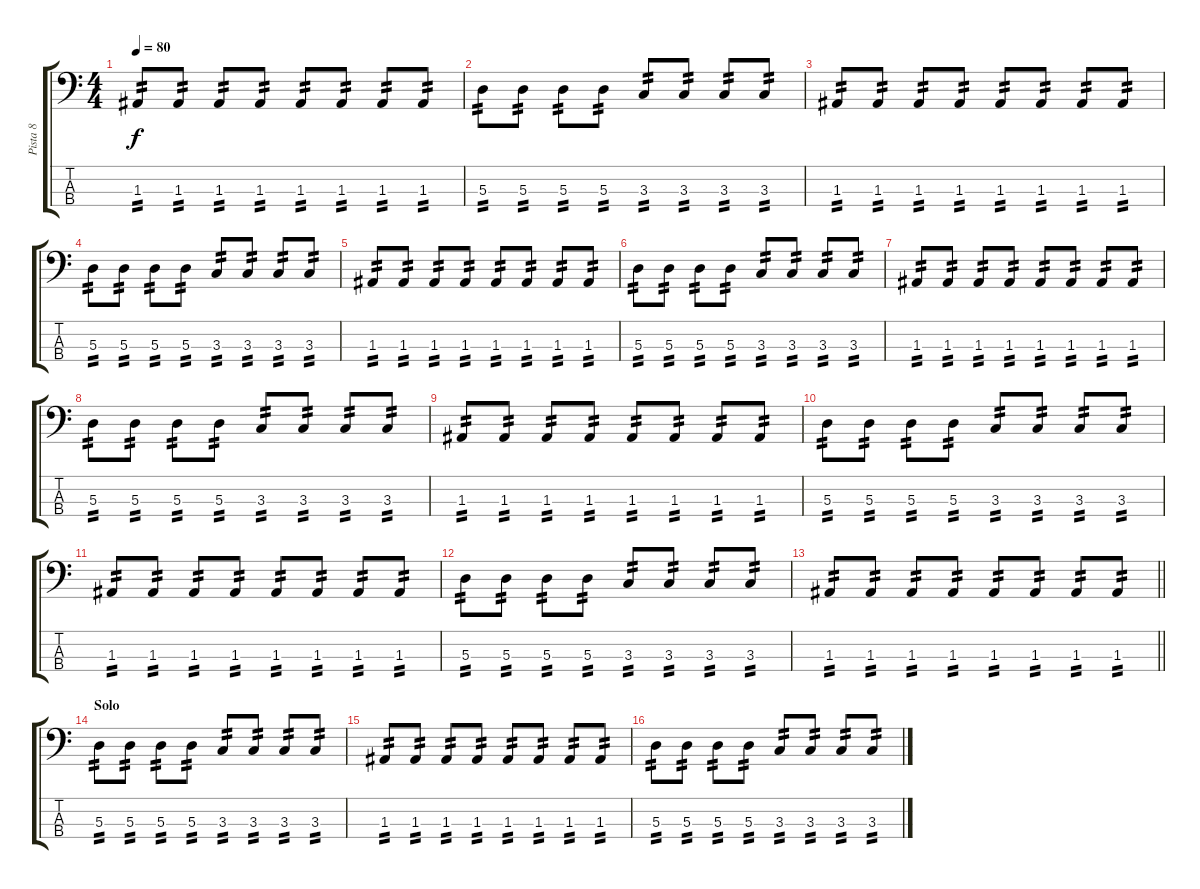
\track ("Pista 8" "Pista 8") {instrument electricbasspick}
\staff {score tabs}
\tuning (G2 D2 A1 E1) {hide}
\ts (4 4)
\tempo 80
\clef f4
\ks c
1.3.8{tp 2 dy f} 1.3.8{tp 2} 1.3.8{tp 2} 1.3.8{tp 2} 1.3.8{tp 2} 1.3.8{tp 2} 1.3.8{tp 2} 1.3.8{tp 2} |
5.3.8{tp 2} 5.3.8{tp 2} 5.3.8{tp 2} 5.3.8{tp 2} 3.3.8{tp 2} 3.3.8{tp 2} 3.3.8{tp 2} 3.3.8{tp 2} |
1.3.8{tp 2} 1.3.8{tp 2} 1.3.8{tp 2} 1.3.8{tp 2} 1.3.8{tp 2} 1.3.8{tp 2} 1.3.8{tp 2} 1.3.8{tp 2} |
5.3.8{tp 2} 5.3.8{tp 2} 5.3.8{tp 2} 5.3.8{tp 2} 3.3.8{tp 2} 3.3.8{tp 2} 3.3.8{tp 2} 3.3.8{tp 2} |
1.3.8{tp 2} 1.3.8{tp 2} 1.3.8{tp 2} 1.3.8{tp 2} 1.3.8{tp 2} 1.3.8{tp 2} 1.3.8{tp 2} 1.3.8{tp 2} |
5.3.8{tp 2} 5.3.8{tp 2} 5.3.8{tp 2} 5.3.8{tp 2} 3.3.8{tp 2} 3.3.8{tp 2} 3.3.8{tp 2} 3.3.8{tp 2} |
1.3.8{tp 2} 1.3.8{tp 2} 1.3.8{tp 2} 1.3.8{tp 2} 1.3.8{tp 2} 1.3.8{tp 2} 1.3.8{tp 2} 1.3.8{tp 2} |
5.3.8{tp 2} 5.3.8{tp 2} 5.3.8{tp 2} 5.3.8{tp 2} 3.3.8{tp 2} 3.3.8{tp 2} 3.3.8{tp 2} 3.3.8{tp 2} |
1.3.8{tp 2} 1.3.8{tp 2} 1.3.8{tp 2} 1.3.8{tp 2} 1.3.8{tp 2} 1.3.8{tp 2} 1.3.8{tp 2} 1.3.8{tp 2} |
5.3.8{tp 2} 5.3.8{tp 2} 5.3.8{tp 2} 5.3.8{tp 2} 3.3.8{tp 2} 3.3.8{tp 2} 3.3.8{tp 2} 3.3.8{tp 2} |
1.3.8{tp 2} 1.3.8{tp 2} 1.3.8{tp 2} 1.3.8{tp 2} 1.3.8{tp 2} 1.3.8{tp 2} 1.3.8{tp 2} 1.3.8{tp 2} |
5.3.8{tp 2} 5.3.8{tp 2} 5.3.8{tp 2} 5.3.8{tp 2} 3.3.8{tp 2} 3.3.8{tp 2} 3.3.8{tp 2} 3.3.8{tp 2} |
\barLineRight lightlight
1.3.8{tp 2} 1.3.8{tp 2} 1.3.8{tp 2} 1.3.8{tp 2} 1.3.8{tp 2} 1.3.8{tp 2} 1.3.8{tp 2} 1.3.8{tp 2} |
\section ("" "Solo")
5.3.8{tp 2} 5.3.8{tp 2} 5.3.8{tp 2} 5.3.8{tp 2} 3.3.8{tp 2} 3.3.8{tp 2} 3.3.8{tp 2} 3.3.8{tp 2} |
1.3.8{tp 2} 1.3.8{tp 2} 1.3.8{tp 2} 1.3.8{tp 2} 1.3.8{tp 2} 1.3.8{tp 2} 1.3.8{tp 2} 1.3.8{tp 2} |
5.3.8{tp 2} 5.3.8{tp 2} 5.3.8{tp 2} 5.3.8{tp 2} 3.3.8{tp 2} 3.3.8{tp 2} 3.3.8{tp 2} 3.3.8{tp 2}
